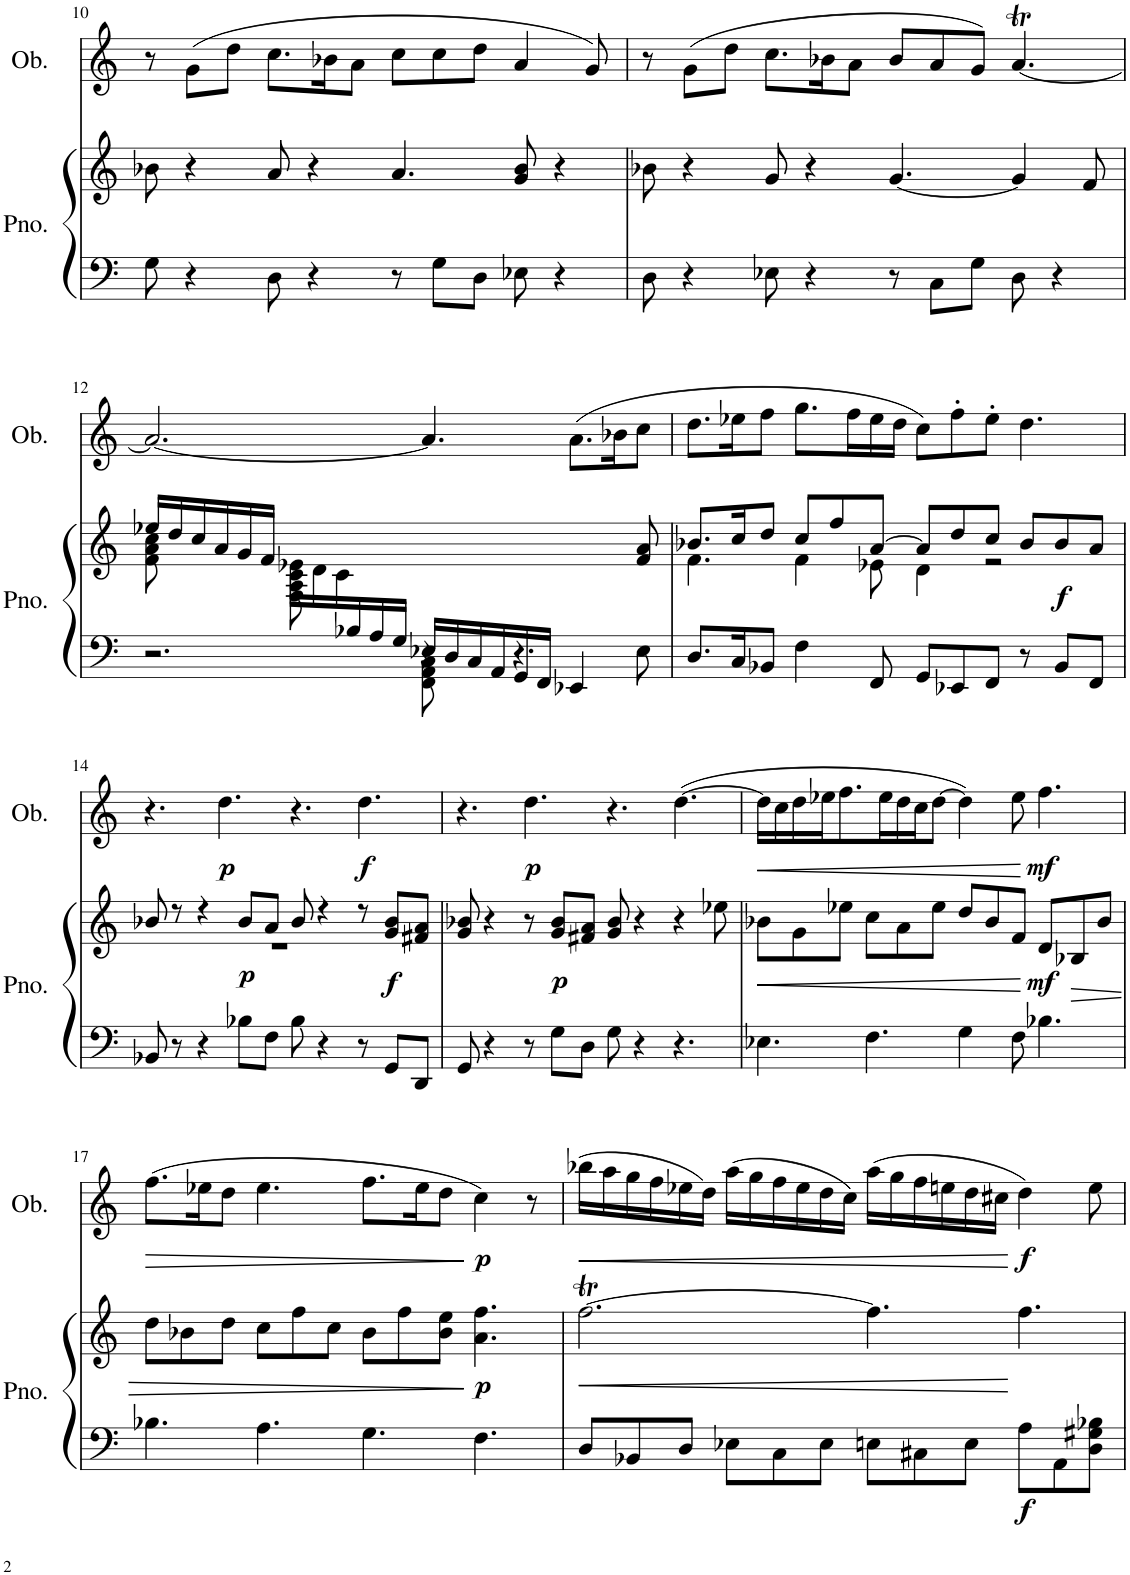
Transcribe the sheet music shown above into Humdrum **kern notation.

**kern	**kern	**dynam	**kern	**dynam
*part2	*part2	*part2	*part1	*part1
*staff3	*staff2	*staff2/3	*staff1	*staff1
*I"Piano	*	*	*I"Oboe	*
*I'Pno.	*	*	*I'Ob.	*
!!LO:PB:g=z
*clefF4	*clefG2	*	*clefG2	*
*k[]	*k[]	*	*k[]	*
*M12/8	*M12/8	*	*M12/8	*
=10	=10	=10	=10	=10
8G\	8b-X\	.	8r	.
4r	4r	.	(8g\L	.
.	.	.	8dd\J	.
8D\	8a/	.	8.cc\L	.
4r	4r	.	.	.
.	.	.	16b-X\K	.
.	.	.	8a\J	.
8r	4.a/	.	8cc\L	.
8G\L	.	.	8cc\	.
8D\J	.	.	8dd\J	.
8E-X\	8g/ 8b-/	.	4a/	.
4r	4r	.	.	.
.	.	.	8g/)	.
=11	=11	=11	=11	=11
8D\	8b-X\	.	8r	.
4r	4r	.	(8g\L	.
.	.	.	8dd\J	.
8E-X\	8g/	.	8.cc\L	.
4r	4r	.	.	.
.	.	.	16b-X\K	.
.	.	.	8a\J	.
8r	[4.g/	.	8b-/L	.
8C\L	.	.	8a/	.
8G\J	.	.	8g/J)	.
8D\	4g/]	.	[4.aT/	.
4r	.	.	.	.
.	8f/	.	.	.
!!LO:LB:g=z
=12	=12	=12	=12	=12
*^	*^	*	*	*
*	*^	*	*	*	*	*
16ryy	2.ryy	2.r	16ee-X/LL	8f\ 8a\ 8cc\	.	2.a/_	.
.	.	.	16dd/	.	.	.	.
.	.	.	16cc/	4ryy	.	.	.
.	.	.	16a/	.	.	.	.
.	.	.	16g/	.	.	.	.
.	.	.	16f/JJ	.	.	.	.
.	.	.	16e-X\LL	8F\ 8A\ 8c\	.	.	.
.	.	.	16d\	.	.	.	.
.	.	.	16c\	1ryy	.	.	.
16B-X/	.	.	16ryy	.	.	.	.
16A/	.	.	.	.	.	.	.
16G/JJ	.	.	.	.	.	.	.
16E-X/LL	8FF\ 8AA\ 8C\	4r	.	.	.	4.a/]	.
16D/	.	.	.	.	.	.	.
16C/	2ryy	.	.	.	.	.	.
16AA/	.	.	.	.	.	.	.
16GG/	.	4.r	.	.	.	.	.
16FF/JJ	.	.	.	.	.	.	.
4EE-X/	.	.	.	.	.	(8.a\L	.
.	.	.	.	.	.	16b-X\K	.
8ryy	8ryy	8E-\	8f/ 8a/	.	.	8cc\J	.
*v	*v	*v	*	*	*	*	*
=13	=13	=13	=13	=13	=13
8.D/L	8.b-X/L	4.f\	.	8.dd\L	.
16C/K	16cc/K	.	.	16ee-X\K	.
8BB-X/J	8dd/J	.	.	8ff\J	.
4F\	8cc/L	4f\	.	8.gg\L	.
.	8ff/	.	.	.	.
.	.	.	.	16ff\L	.
8FF/	[8a/J	8e-X\	.	16ee-\	.
.	.	.	.	16dd\JJ	.
8GG/L	8a/L]	4d\	.	8cc\L)	.
8EE-X/	8dd/	.	.	8ff'\	.
8FF/J	8cc/J	2r	.	8ee-'\J	.
8r	8b-/L	.	.	4.dd\	.
!	!	!	!LO:DY:b	!	!
8BB-/L	8b-/	.	f	.	.
8FF/J	8a/J	.	.	.	.
!!LO:LB:g=z
=14	=14	=14	=14	=14	=14
8BB-X/	8b-X/	1.r	.	4.r	.
8r	8r	.	.	.	.
4r	4r	.	.	.	.
!	!	!	!	!	!LO:DY:b
.	.	.	.	4.dd\	p
!	!	!	!LO:DY:b	!	!
8B-X\L	8b-/L	.	p	.	.
8F\J	8a/J	.	.	.	.
8B-\	8b-/	.	.	4.r	.
4r	4r	.	.	.	.
!	!	!	!	!	!LO:DY:b
8r	8r	.	.	4.dd\	f
!	!	!	!LO:DY:b	!	!
8GG/L	8g/ 8b-/L	.	f	.	.
8DD/J	8f#X/ 8a/J	.	.	.	.
*	*v	*v	*	*	*
=15	=15	=15	=15	=15
8GG/	8g/ 8b-X/	.	4.r	.
4r	4r	.	.	.
!	!	!	!	!LO:DY:b
8r	8r	.	4.dd\	p
!	!	!LO:DY:b	!	!
8G\L	8g/ 8b-/L	p	.	.
8D\J	8f#X/ 8a/J	.	.	.
8G\	8g/ 8b-/	.	4.r	.
4r	4r	.	.	.
4.r	4r	.	([4.dd\	.
.	8ee-X\	.	.	.
=16	=16	=16	=16	=16
!	!	!LO:HP:b	!	!LO:HP:b
4.E-X\	8b-X\L	<	16dd\LL]	<
.	.	.	16cc\	.
.	8g\	.	16dd\	.
.	.	.	16ee-X\J	.
.	8ee-X\J	.	8.ff\	.
4.F\	8cc\L	.	.	.
.	.	.	16ee-\L	.
.	8a\	.	16dd\	.
.	.	.	16cc\J	.
.	8ee-\J	.	[8dd\J	.
4G\	8dd/L	.	4dd\])	.
.	8b-/	.	.	.
8F\	8f/J	.	8ee-\	.
!	!	!LO:DY:n=1:b	!	!LO:DY:n=1:b
4.B-X\	8d/L	[ mf	4.ff\	[ mf
!	!	!LO:HP:b	!	!
.	8B-X/	>	.	.
.	8b-/J	.	.	.
!!LO:LB:g=z
=17	=17	=17	=17	=17
!	!	!	!	!LO:HP:b
4.B-X\	8dd\L	.	(8.ff\L	>
.	8b-X\	.	.	.
.	.	.	16ee-X\K	.
.	8dd\J	.	8dd\J	.
4.A\	8cc\L	.	4.ee-\	.
.	8ff\	.	.	.
.	8cc\J	.	.	.
4.G\	8b-\L	.	8.ff\L	.
.	8ff\	.	.	.
.	.	.	16ee-\K	.
.	8b-\ 8ee\J	.	8dd\J	.
!	!	!LO:DY:n=1:b	!	!LO:DY:n=1:b
4.F\	4.a\ 4.ff\	] p	4cc\)	] p
.	.	.	8r	.
=18	=18	=18	=18	=18
!	!	!LO:HP:b	!	!LO:HP:b
8D/L	[2.ffT\	<	(16bb-X\LL	<
.	.	.	16aa\	.
8BB-X/	.	.	16gg\	.
.	.	.	16ff\	.
8D/J	.	.	16ee-X\	.
.	.	.	16dd\JJ)	.
8E-X\L	.	.	(16aa\LL	.
.	.	.	16gg\	.
8C\	.	.	16ff\	.
.	.	.	16ee-\	.
8E-\J	.	.	16dd\	.
.	.	.	16cc\JJ)	.
8En\L	4.ff\]	.	(16aa\LL	.
.	.	.	16gg\	.
8C#X\	.	.	16ff\	.
.	.	.	16een\	.
8E\J	.	.	16dd\	.
.	.	.	16cc#X\JJ	.
!	!	!LO:DY:n=1:b=2	!	!LO:DY:n=1:b
8A\L	4.ff\	[ f	4dd\)	[ f
8AA\	.	.	.	.
8D\ 8G#X\ 8B-X\J	.	.	8ee\	.
=	=	=	=	=
*-	*-	*-	*-	*-
